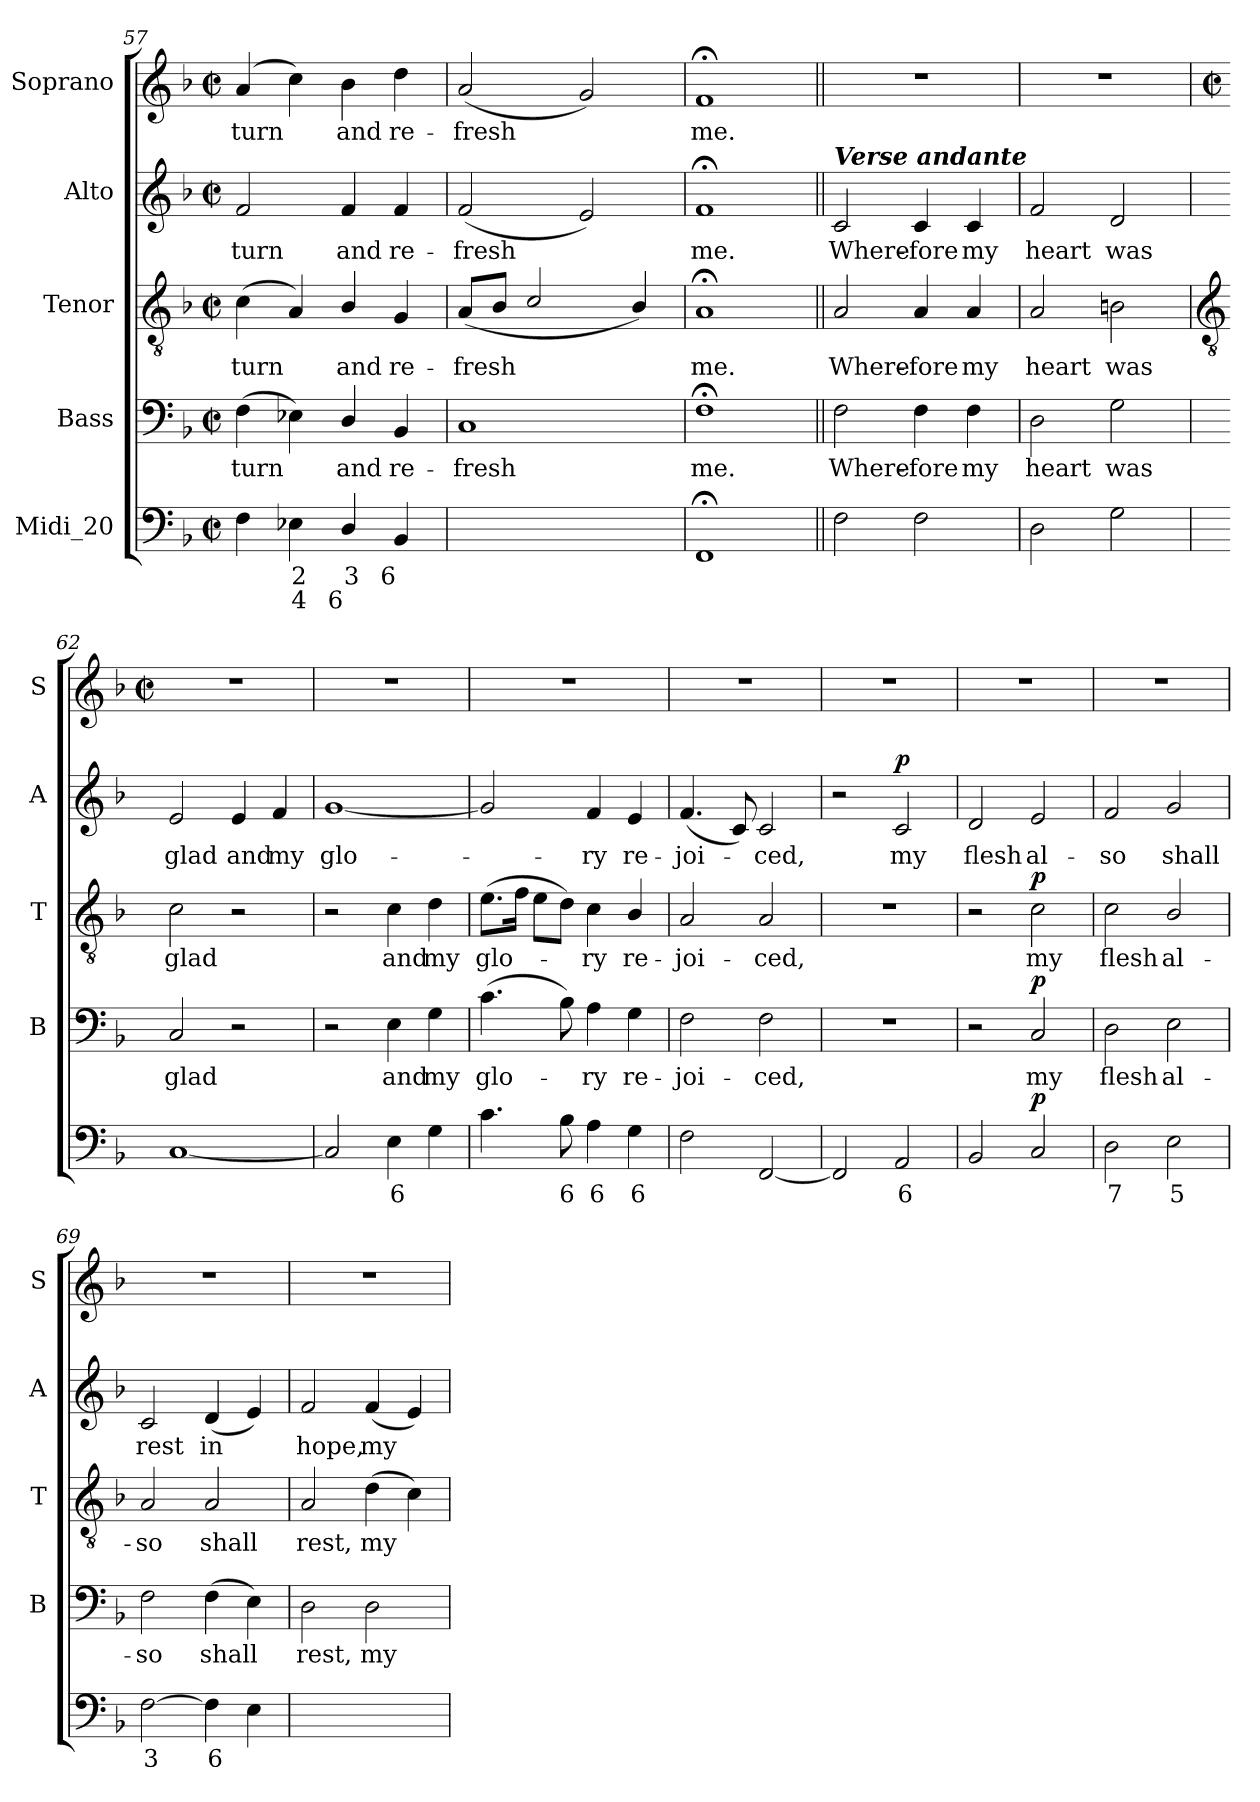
**kern	**text	**text	**dynam	**kern	**text	**dynam	**kern	**text	**dynam	**kern	**text	**dynam	**kern	**text
*part5	*part5	*part5	*part5	*part4	*part4	*part4	*part3	*part3	*part3	*part2	*part2	*part2	*part1	*part1
*staff5	*staff5	*staff5	*staff5	*staff4	*staff4	*staff4	*staff3	*staff3	*staff3	*staff2	*staff2	*staff2	*staff1	*staff1
*I"Midi_20	*	*	*	*I"Bass	*	*	*I"Tenor	*	*	*I"Alto	*	*	*I"Soprano	*
*	*	*	*	*I'B	*	*	*I'T	*	*	*I'A	*	*	*I'S	*
*clefF4	*	*	*	*clefF4	*	*	*clefGv2	*	*	*clefG2	*	*	*clefG2	*
*k[b-]	*	*	*	*k[b-]	*	*	*k[b-]	*	*	*k[b-]	*	*	*k[b-]	*
*F:	*	*	*	*F:	*	*	*F:	*	*	*F:	*	*	*F:	*
*M2/2	*	*	*	*M2/2	*	*	*M2/2	*	*	*M2/2	*	*	*M2/2	*
*met(c|)	*	*	*	*met(c|)	*	*	*met(c|)	*	*	*met(c|)	*	*	*met(c|)	*
=57	=57	=57	=57	=57	=57	=57	=57	=57	=57	=57	=57	=57	=57	=57
!	!	!	!	!	!LO:LY:b	!	!	!LO:LY:b	!	!	!LO:LY:b	!	!	!LO:LY:b
4F	.	.	.	(>4F	turn	.	(<4c	turn	.	2f	turn	.	(<4a	turn
!	!LO:LY:b	!LO:LY:b	!	!	!	!	!	!	!	!	!	!	!	!
4E-X	2	4	.	4E-X)	.	.	4A)	.	.	.	.	.	4cc)	.
!	!LO:LY:b	!LO:LY:b	!	!	!LO:LY:b	!	!	!LO:LY:b	!	!	!LO:LY:b	!	!	!LO:LY:b
4D/	3	6	.	4D/	and	.	4B-/	and	.	4f	and	.	4b-	and
!	!LO:LY:b	!	!	!	!LO:LY:b	!	!	!LO:LY:b	!	!	!LO:LY:b	!	!	!LO:LY:b
4BB-	6	.	.	4BB-	re-	.	4G	re-	.	4f	re-	.	4dd	re-
=58	=58	=58	=58	=58	=58	=58	=58	=58	=58	=58	=58	=58	=58	=58
!	!LO:LY:b	!LO:LY:b	!	!	!LO:LY:b	!	!	!LO:LY:b	!	!	!LO:LY:b	!	!	!LO:LY:b
[2Cyy	6	4	.	1C	-fresh	.	(<8AL	-fresh	.	(<2f	-fresh	.	(<2a	-fresh
.	.	.	.	.	.	.	8B-J	.	.	.	.	.	.	.
.	.	.	.	.	.	.	2c/	.	.	.	.	.	.	.
!	!LO:LY:b	!LO:LY:b	!	!	!	!	!	!	!	!	!	!	!	!
4Cyy_	5	3	.	.	.	.	.	.	.	2e)	.	.	2g)	.
!	!LO:LY:b	!	!	!	!	!	!	!	!	!	!	!	!	!
4Cyy]	7	.	.	.	.	.	4B-/)	.	.	.	.	.	.	.
=59	=59	=59	=59	=59	=59	=59	=59	=59	=59	=59	=59	=59	=59	=59
!	!	!	!	!	!LO:LY:b	!	!	!LO:LY:b	!	!	!LO:LY:b	!	!	!LO:LY:b
1FF;<	.	.	.	1F;<	me.	.	1A;<	me.	.	1f;<	me.	.	1f;<	me.
=60||	=60||	=60||	=60||	=60||	=60||	=60||	=60||	=60||	=60||	=60||	=60||	=60||	=60||	=60||
!	!	!	!	!	!	!	!	!	!	!LO:TX:a:Bi:t=Verse andante	!	!	!	!
!	!	!	!	!	!LO:LY:b	!	!	!LO:LY:b	!	!	!LO:LY:b	!	!	!
2F	.	.	.	2F	Where-	.	2A	Where-	.	2c	Where-	.	1r	.
!	!	!	!	!	!LO:LY:b	!	!	!LO:LY:b	!	!	!LO:LY:b	!	!	!
2F	.	.	.	4F	-fore	.	4A	-fore	.	4c	-fore	.	.	.
!	!	!	!	!	!LO:LY:b	!	!	!LO:LY:b	!	!	!LO:LY:b	!	!	!
.	.	.	.	4F	my	.	4A	my	.	4c	my	.	.	.
=61	=61	=61	=61	=61	=61	=61	=61	=61	=61	=61	=61	=61	=61	=61
!	!	!	!	!	!LO:LY:b	!	!	!LO:LY:b	!	!	!LO:LY:b	!	!	!
2D	.	.	.	2D	heart	.	2A	heart	.	2f	heart	.	1r	.
!	!	!	!	!	!LO:LY:b	!	!	!LO:LY:b	!	!	!LO:LY:b	!	!	!
2G	.	.	.	2G	was	.	2Bn	was	.	2d	was	.	.	.
!!LO:LB:g=z
=62	=62	=62	=62	=62	=62	=62	=62	=62	=62	=62	=62	=62	=62	=62
*	*	*	*	*	*	*	*clefGv2	*	*	*	*	*	*	*
*	*	*	*	*	*	*	*	*	*	*	*	*	*M2/2	*
*	*	*	*	*	*	*	*	*	*	*	*	*	*met(c|)	*
!	!	!	!	!	!LO:LY:b	!	!	!LO:LY:b	!	!	!LO:LY:b	!	!	!
[1C	.	.	.	2C	glad	.	2c	glad	.	2e	glad	.	1r	.
!	!	!	!	!	!	!	!	!	!	!	!LO:LY:b	!	!	!
.	.	.	.	2r	.	.	2r	.	.	4e	and	.	.	.
!	!	!	!	!	!	!	!	!	!	!	!LO:LY:b	!	!	!
.	.	.	.	.	.	.	.	.	.	4f	my	.	.	.
=63	=63	=63	=63	=63	=63	=63	=63	=63	=63	=63	=63	=63	=63	=63
!	!	!	!	!	!	!	!	!	!	!	!LO:LY:b	!	!	!
2C]	.	.	.	2r	.	.	2r	.	.	[1g	glo-	.	1r	.
!	!LO:LY:b	!	!	!	!LO:LY:b	!	!	!LO:LY:b	!	!	!	!	!	!
4E	6	.	.	4E	and	.	4c	and	.	.	.	.	.	.
!	!	!	!	!	!LO:LY:b	!	!	!LO:LY:b	!	!	!	!	!	!
4G	.	.	.	4G	my	.	4d	my	.	.	.	.	.	.
=64	=64	=64	=64	=64	=64	=64	=64	=64	=64	=64	=64	=64	=64	=64
!	!	!	!	!	!LO:LY:b	!	!	!LO:LY:b	!	!	!	!	!	!
4.c	.	.	.	(>4.c	glo-	.	(>8.eL	glo-	.	2g]	.	.	1r	.
.	.	.	.	.	.	.	16fJ	.	.	.	.	.	.	.
.	.	.	.	.	.	.	8eL	.	.	.	.	.	.	.
!	!LO:LY:b	!	!	!	!	!	!	!	!	!	!	!	!	!
8B-	6	.	.	8B-)	.	.	8dJ)	.	.	.	.	.	.	.
!	!LO:LY:b	!	!	!	!LO:LY:b	!	!	!LO:LY:b	!	!	!LO:LY:b	!	!	!
4A	6	.	.	4A	ry	.	4c	ry	.	4f	ry	.	.	.
!	!LO:LY:b	!	!	!	!LO:LY:b	!	!	!LO:LY:b	!	!	!LO:LY:b	!	!	!
4G	6	.	.	4G	re-	.	4B-/	re-	.	4e	re-	.	.	.
=65	=65	=65	=65	=65	=65	=65	=65	=65	=65	=65	=65	=65	=65	=65
!	!	!	!	!	!LO:LY:b	!	!	!LO:LY:b	!	!	!LO:LY:b	!	!	!
2F	.	.	.	2F	-joi-	.	2A	-joi-	.	(<4.f	-joi-	.	1r	.
.	.	.	.	.	.	.	.	.	.	8c)	.	.	.	.
!	!	!	!	!	!LO:LY:b	!	!	!LO:LY:b	!	!	!LO:LY:b	!	!	!
[2FF	.	.	.	2F	-ced,	.	2A	-ced,	.	2c	ced,	.	.	.
=66	=66	=66	=66	=66	=66	=66	=66	=66	=66	=66	=66	=66	=66	=66
2FF]	.	.	.	1r	.	.	1r	.	.	2r	.	.	1r	.
!	!LO:LY:b	!	!	!	!	!	!	!	!	!	!LO:LY:b	!LO:DY:b	!	!
2AA	6	.	.	.	.	.	.	.	.	2c	my	p	.	.
=67	=67	=67	=67	=67	=67	=67	=67	=67	=67	=67	=67	=67	=67	=67
!	!	!	!	!	!	!	!	!	!	!	!LO:LY:b	!	!	!
2BB-	.	.	.	2r	.	.	2r	.	.	2d	flesh	.	1r	.
!	!	!	!LO:DY:b	!	!LO:LY:b	!LO:DY:b	!	!LO:LY:b	!LO:DY:b	!	!LO:LY:b	!	!	!
2C	.	.	p	2C	my	p	2c	my	p	2e	al-	.	.	.
=68	=68	=68	=68	=68	=68	=68	=68	=68	=68	=68	=68	=68	=68	=68
!	!LO:LY:b	!	!	!	!LO:LY:b	!	!	!LO:LY:b	!	!	!LO:LY:b	!	!	!
2D	7	.	.	2D	flesh	.	2c	flesh	.	2f	-so	.	1r	.
!	!LO:LY:b	!	!	!	!LO:LY:b	!	!	!LO:LY:b	!	!	!LO:LY:b	!	!	!
2E	5	.	.	2E	al-	.	2B-/	al-	.	2g	shall	.	.	.
=69	=69	=69	=69	=69	=69	=69	=69	=69	=69	=69	=69	=69	=69	=69
!	!LO:LY:b	!	!	!	!LO:LY:b	!	!	!LO:LY:b	!	!	!LO:LY:b	!	!	!
[2F	3	.	.	2F	-so	.	2A	-so	.	2c	rest	.	1r	.
!	!LO:LY:b	!	!	!	!LO:LY:b	!	!	!LO:LY:b	!	!	!LO:LY:b	!	!	!
4F]	6	.	.	(>4F	shall	.	2A	shall	.	(<4d	in	.	.	.
4E	.	.	.	4E)	.	.	.	.	.	4e)	.	.	.	.
=70	=70	=70	=70	=70	=70	=70	=70	=70	=70	=70	=70	=70	=70	=70
!	!LO:LY:b	!LO:LY:b	!	!	!LO:LY:b	!	!	!LO:LY:b	!	!	!LO:LY:b	!	!	!
[2Dyy	3	5	.	2D	rest,	.	2A	rest,	.	2f	hope,	.	1r	.
!	!LO:LY:b	!LO:LY:b	!	!	!LO:LY:b	!	!	!LO:LY:b	!	!	!LO:LY:b	!	!	!
4Dyy_	3	8	.	2D	my	.	(>4d	my	.	(<4f	my	.	.	.
!	!LO:LY:b	!LO:LY:b	!	!	!	!	!	!	!	!	!	!	!	!
4Dyy_	9	7	.	.	.	.	4c)	.	.	4e)	.	.	.	.
=	=	=	=	=	=	=	=	=	=	=	=	=	=	=
*-	*-	*-	*-	*-	*-	*-	*-	*-	*-	*-	*-	*-	*-	*-
